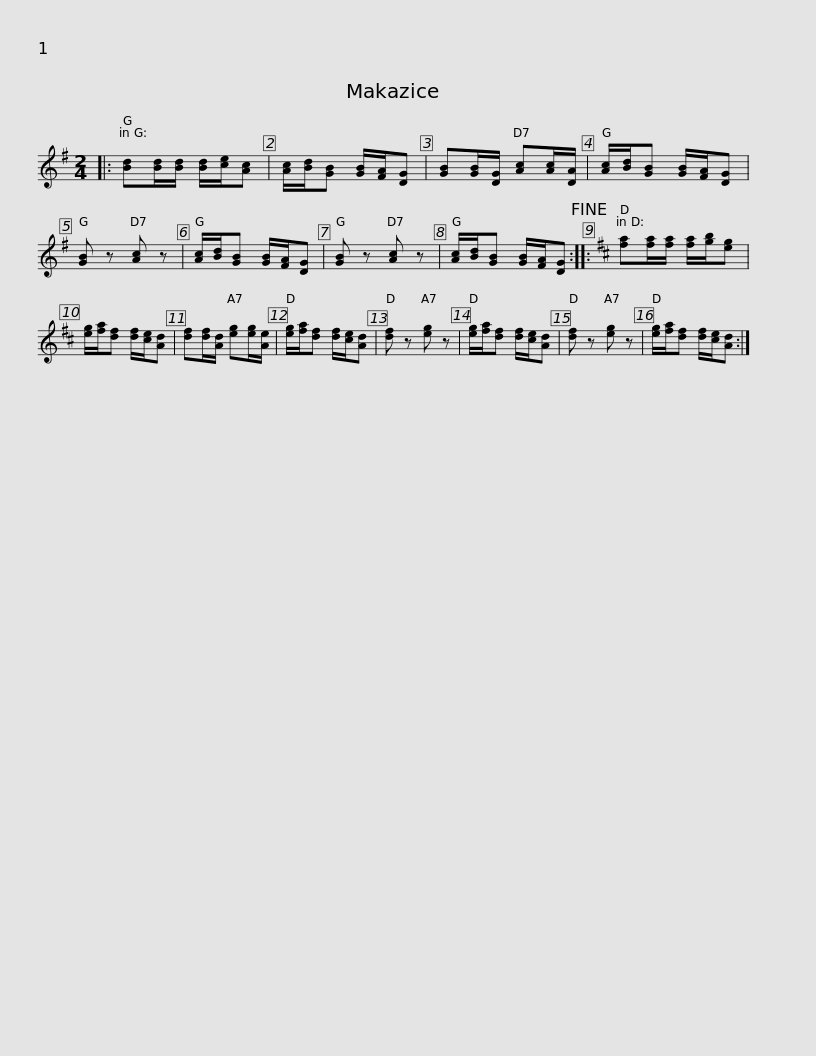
X:1
L:1/8
M:2/4
I:linebreak $
K:G
V:1 treble
V:1
|: [Bd][Bd]/[Bd]/ [Bd]/[ce]/[Ac] | [Ac]/[Bd]/[GB] [GB]/[FA]/[DG] | [GB][GB]/[DG]/ [Ac][Ac]/[DA]/ | [Ac]/[Bd]/[GB] [GB]/[FA]/[DG] | [GB] z [Ac] z | %5
 [Ac]/[Bd]/[GB] [GB]/[FA]/[DG] | [GB] z [Ac] z |$ [Ac]/[Bd]/[GB] [GB]/[FA]/[DG]!fine! ::[K:D] [fa][fa]/[fa]/ [fa]/[gb]/[eg] | [eg]/[fa]/[df] [df]/[ce]/[Ad] | %10
 [df][df]/[Ad]/ [eg][eg]/[Ae]/ | [eg]/[fa]/[df] [df]/[ce]/[Ad] | [df] z [eg] z | [eg]/[fa]/[df] [df]/[ce]/[Ad] |$ [df] z [eg] z | %15
 [eg]/[fa]/[df] [df]/[ce]/[Ad] :| %16
